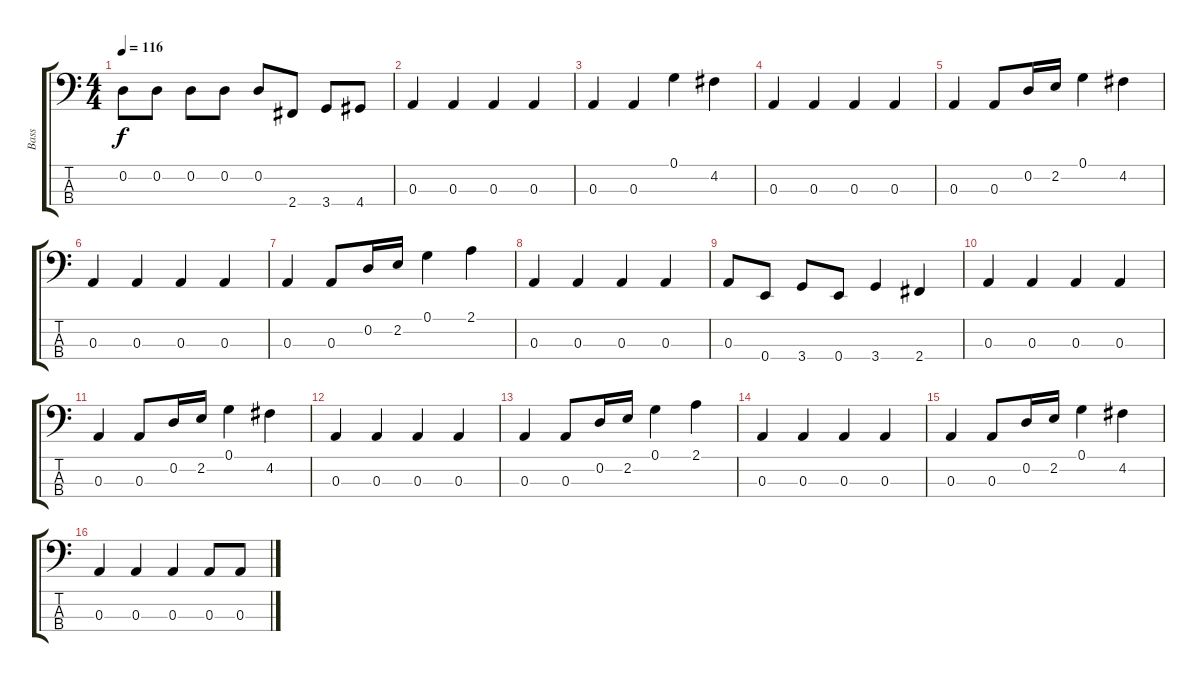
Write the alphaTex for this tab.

\track ("Bass" "Bass") {instrument electricbasspick}
\staff {score tabs}
\tuning (G2 D2 A1 E1) {hide}
\ts (4 4)
\tempo 116
\clef f4
\ks c
0.2.8{dy f} 0.2.8 0.2.8 0.2.8 0.2.8 2.4.8 3.4.8 4.4.8 |
0.3.4 0.3.4 0.3.4 0.3.4 |
0.3.4 0.3.4 0.1.4 4.2.4 |
0.3.4 0.3.4 0.3.4 0.3.4 |
0.3.4 0.3.8 0.2.16 2.2.16 0.1.4 4.2.4 |
0.3.4 0.3.4 0.3.4 0.3.4 |
0.3.4 0.3.8 0.2.16 2.2.16 0.1.4 2.1.4 |
0.3.4 0.3.4 0.3.4 0.3.4 |
0.3.8 0.4.8 3.4.8 0.4.8 3.4.4 2.4.4 |
0.3.4 0.3.4 0.3.4 0.3.4 |
0.3.4 0.3.8 0.2.16 2.2.16 0.1.4 4.2.4 |
0.3.4 0.3.4 0.3.4 0.3.4 |
0.3.4 0.3.8 0.2.16 2.2.16 0.1.4 2.1.4 |
0.3.4 0.3.4 0.3.4 0.3.4 |
0.3.4 0.3.8 0.2.16 2.2.16 0.1.4 4.2.4 |
0.3.4 0.3.4 0.3.4 0.3.8 0.3.8
